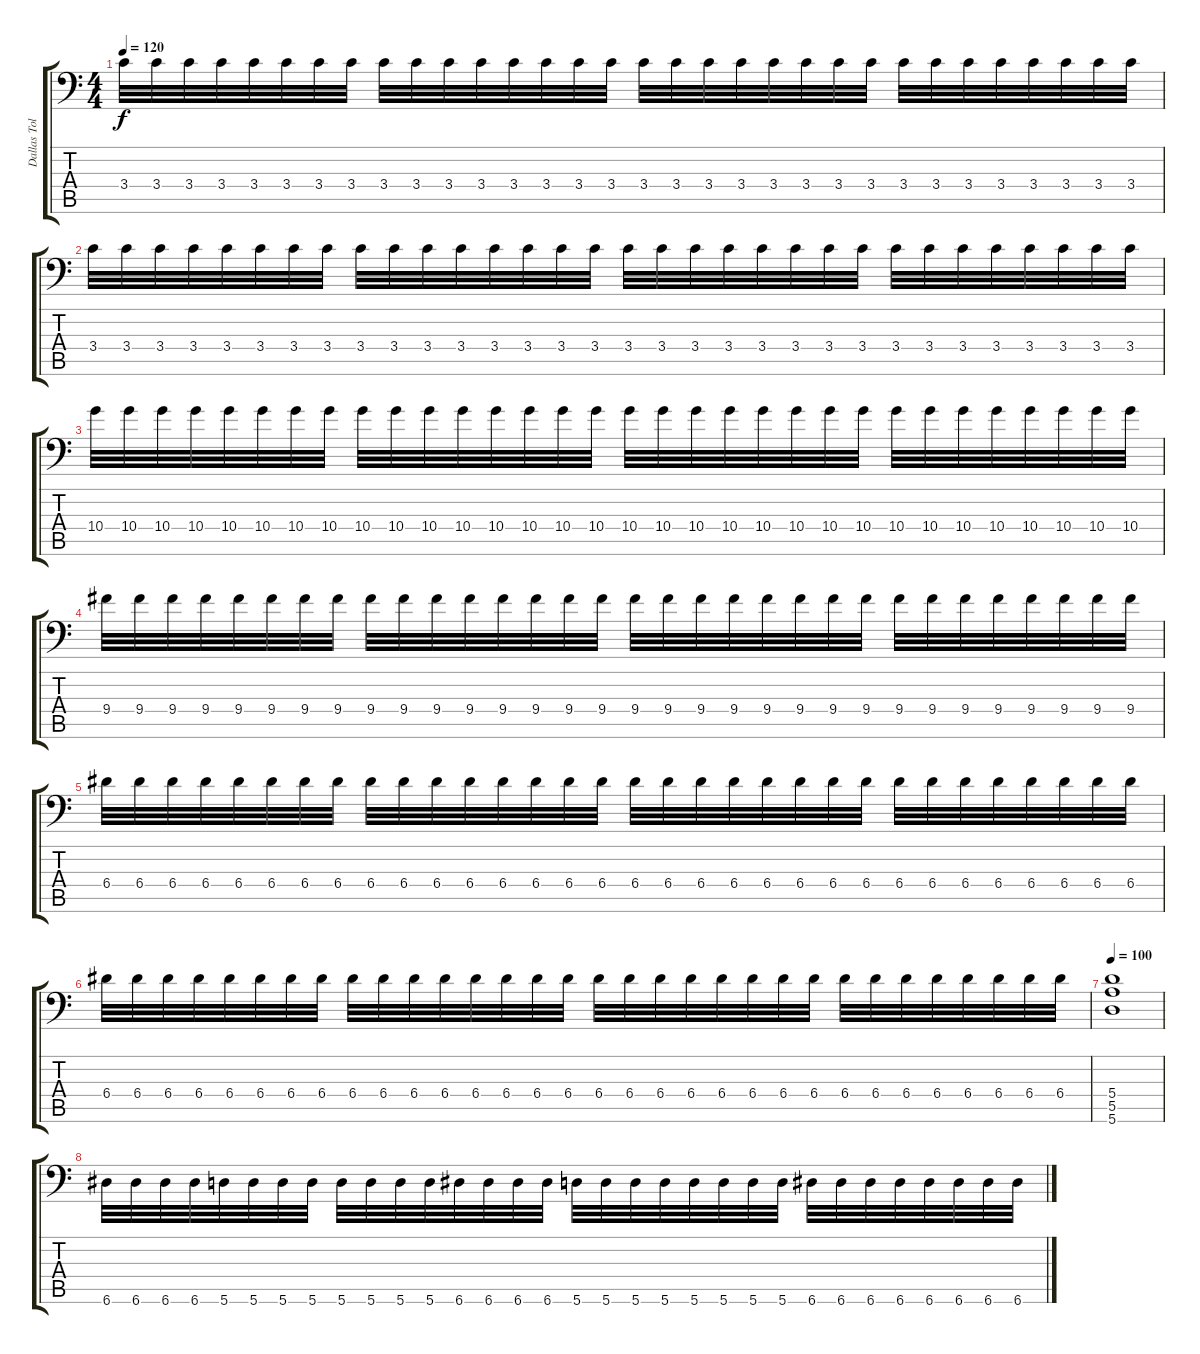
\track ("Dallas Toler-Wade" "Dallas Tol") {instrument distortionguitar}
\staff {score tabs}
\tuning (B3 Gb3 D3 A2 E2 A1) {hide}
\ts (4 4)
\tempo 120
\clef f4
\ks c
3.4.32{dy f} 3.4.32 3.4.32 3.4.32 3.4.32 3.4.32 3.4.32 3.4.32 3.4.32 3.4.32 3.4.32 3.4.32 3.4.32 3.4.32 3.4.32 3.4.32 3.4.32 3.4.32 3.4.32 3.4.32 3.4.32 3.4.32 3.4.32 3.4.32 3.4.32 3.4.32 3.4.32 3.4.32 3.4.32 3.4.32 3.4.32 3.4.32 |
3.4.32 3.4.32 3.4.32 3.4.32 3.4.32 3.4.32 3.4.32 3.4.32 3.4.32 3.4.32 3.4.32 3.4.32 3.4.32 3.4.32 3.4.32 3.4.32 3.4.32 3.4.32 3.4.32 3.4.32 3.4.32 3.4.32 3.4.32 3.4.32 3.4.32 3.4.32 3.4.32 3.4.32 3.4.32 3.4.32 3.4.32 3.4.32 |
10.4.32 10.4.32 10.4.32 10.4.32 10.4.32 10.4.32 10.4.32 10.4.32 10.4.32 10.4.32 10.4.32 10.4.32 10.4.32 10.4.32 10.4.32 10.4.32 10.4.32 10.4.32 10.4.32 10.4.32 10.4.32 10.4.32 10.4.32 10.4.32 10.4.32 10.4.32 10.4.32 10.4.32 10.4.32 10.4.32 10.4.32 10.4.32 |
9.4.32 9.4.32 9.4.32 9.4.32 9.4.32 9.4.32 9.4.32 9.4.32 9.4.32 9.4.32 9.4.32 9.4.32 9.4.32 9.4.32 9.4.32 9.4.32 9.4.32 9.4.32 9.4.32 9.4.32 9.4.32 9.4.32 9.4.32 9.4.32 9.4.32 9.4.32 9.4.32 9.4.32 9.4.32 9.4.32 9.4.32 9.4.32 |
6.4.32 6.4.32 6.4.32 6.4.32 6.4.32 6.4.32 6.4.32 6.4.32 6.4.32 6.4.32 6.4.32 6.4.32 6.4.32 6.4.32 6.4.32 6.4.32 6.4.32 6.4.32 6.4.32 6.4.32 6.4.32 6.4.32 6.4.32 6.4.32 6.4.32 6.4.32 6.4.32 6.4.32 6.4.32 6.4.32 6.4.32 6.4.32 |
6.4.32 6.4.32 6.4.32 6.4.32 6.4.32 6.4.32 6.4.32 6.4.32 6.4.32 6.4.32 6.4.32 6.4.32 6.4.32 6.4.32 6.4.32 6.4.32 6.4.32 6.4.32 6.4.32 6.4.32 6.4.32 6.4.32 6.4.32 6.4.32 6.4.32 6.4.32 6.4.32 6.4.32 6.4.32 6.4.32 6.4.32 6.4.32 |
\tempo 100
(5.4 5.5 5.6).1 |
6.6.32 6.6.32 6.6.32 6.6.32 5.6.32 5.6.32 5.6.32 5.6.32 5.6.32 5.6.32 5.6.32 5.6.32 6.6.32 6.6.32 6.6.32 6.6.32 5.6.32 5.6.32 5.6.32 5.6.32 5.6.32 5.6.32 5.6.32 5.6.32 6.6.32 6.6.32 6.6.32 6.6.32 6.6.32 6.6.32 6.6.32 6.6.32
